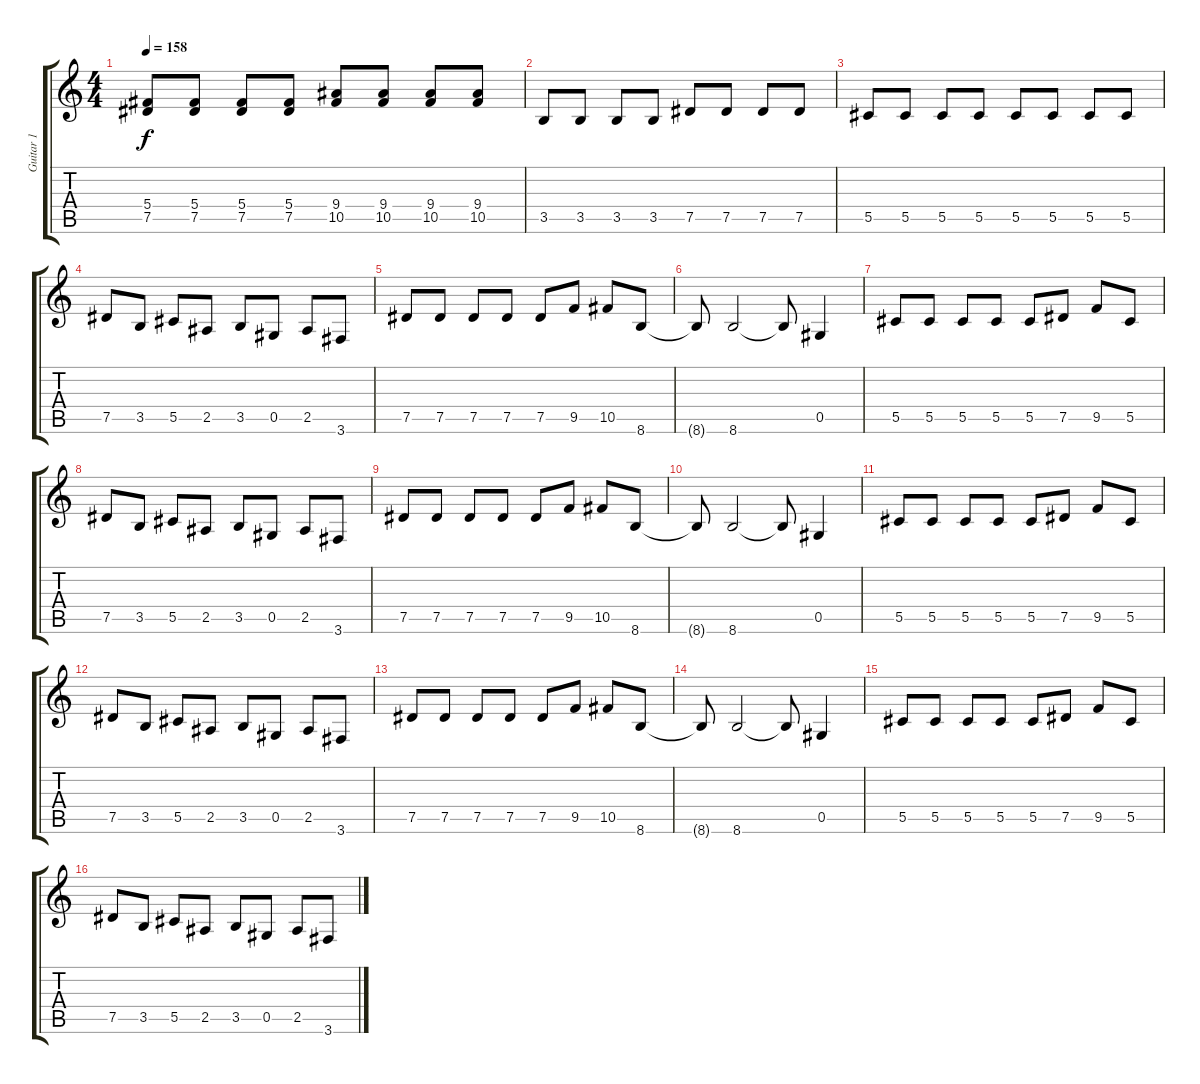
\track ("Guitar 1" "Guitar 1") {instrument distortionguitar}
\staff {score tabs}
\tuning (Eb4 Bb3 Gb3 Db3 Ab2 Eb2) {hide}
\ts (4 4)
\tempo 158
\clef g2
\ks c
(5.4 7.5).8{dy f} (5.4 7.5).8 (5.4 7.5).8 (5.4 7.5).8 (9.4 10.5).8 (9.4 10.5).8 (9.4 10.5).8 (9.4 10.5).8 |
3.5.8 3.5.8 3.5.8 3.5.8 7.5.8 7.5.8 7.5.8 7.5.8 |
5.5.8 5.5.8 5.5.8 5.5.8 5.5.8 5.5.8 5.5.8 5.5.8 |
7.5.8 3.5.8 5.5.8 2.5.8 3.5.8 0.5.8 2.5.8 3.6.8 |
7.5.8 7.5.8 7.5.8 7.5.8 7.5.8 9.5.8 10.5.8 8.6.8 |
8.6{t}.8 8.6.2 8.6{t}.8 0.5.4 |
5.5.8 5.5.8 5.5.8 5.5.8 5.5.8 7.5.8 9.5.8 5.5.8 |
7.5.8 3.5.8 5.5.8 2.5.8 3.5.8 0.5.8 2.5.8 3.6.8 |
7.5.8 7.5.8 7.5.8 7.5.8 7.5.8 9.5.8 10.5.8 8.6.8 |
8.6{t}.8 8.6.2 8.6{t}.8 0.5.4 |
5.5.8 5.5.8 5.5.8 5.5.8 5.5.8 7.5.8 9.5.8 5.5.8 |
7.5.8 3.5.8 5.5.8 2.5.8 3.5.8 0.5.8 2.5.8 3.6.8 |
7.5.8 7.5.8 7.5.8 7.5.8 7.5.8 9.5.8 10.5.8 8.6.8 |
8.6{t}.8 8.6.2 8.6{t}.8 0.5.4 |
5.5.8 5.5.8 5.5.8 5.5.8 5.5.8 7.5.8 9.5.8 5.5.8 |
7.5.8 3.5.8 5.5.8 2.5.8 3.5.8 0.5.8 2.5.8 3.6.8
